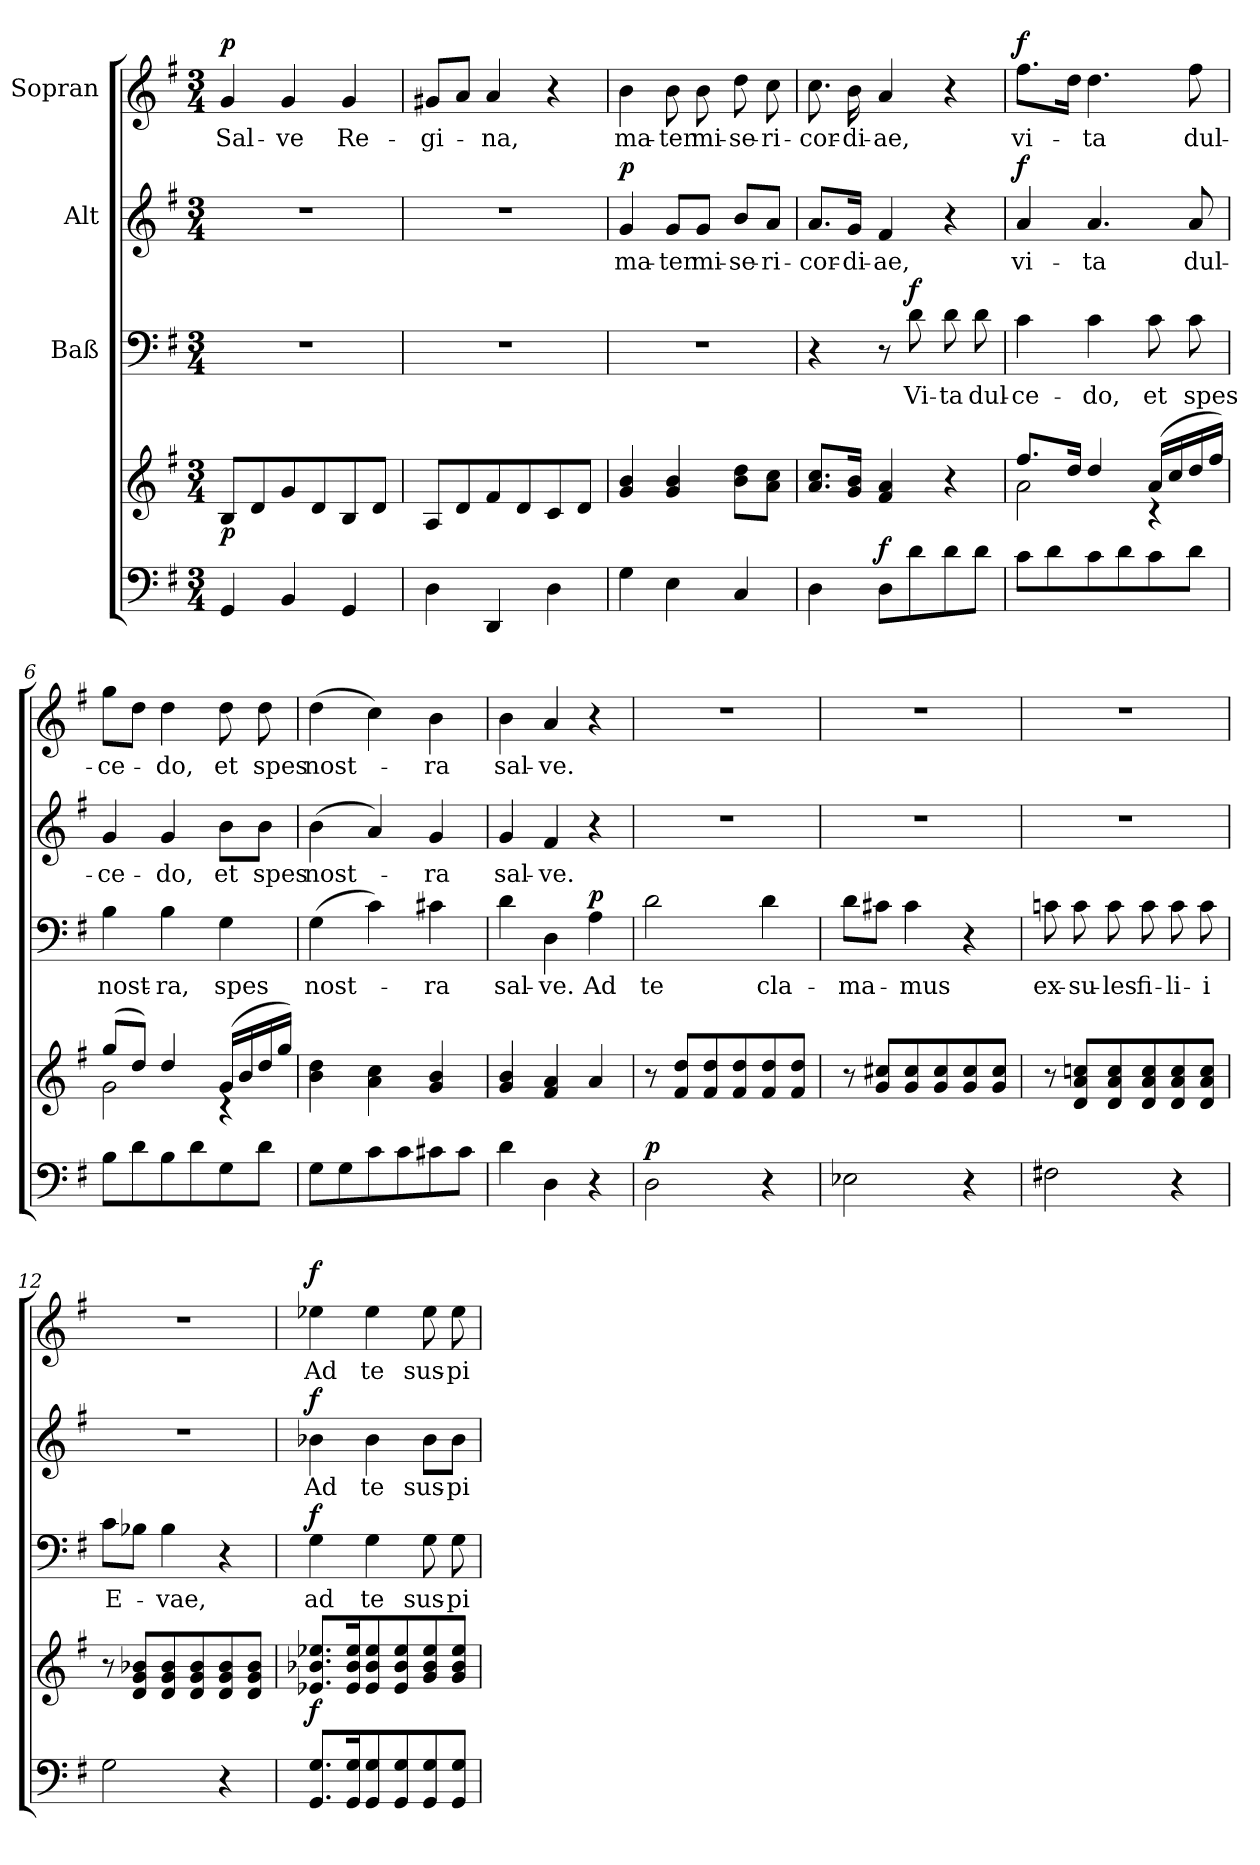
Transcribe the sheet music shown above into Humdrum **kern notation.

**kern	**kern	**dynam	**kern	**text	**dynam	**kern	**text	**dynam	**kern	**text	**dynam
*part4	*part4	*part4	*part3	*part3	*part3	*part2	*part2	*part2	*part1	*part1	*part1
*staff5	*staff4	*staff4/5	*staff3	*staff3	*staff3	*staff2	*staff2	*staff2	*staff1	*staff1	*staff1
*	*	*	*I"Baß	*	*	*I"Alt	*	*	*I"Sopran	*	*
*clefF4	*clefG2	*	*clefF4	*	*	*clefG2	*	*	*clefG2	*	*
*k[f#]	*k[f#]	*	*k[f#]	*	*	*k[f#]	*	*	*k[f#]	*	*
*G:	*G:	*	*G:	*	*	*G:	*	*	*G:	*	*
*M3/4	*M3/4	*	*M3/4	*	*	*M3/4	*	*	*M3/4	*	*
=1	=1	=1	=1	=1	=1	=1	=1	=1	=1	=1	=1
!	!	!LO:DY:b	!	!	!	!	!	!	!	!LO:LY:b	!LO:DY:a
4GG/	8B/L	p	2.r	.	.	2.r	.	.	4g/	Sal-	p
.	8d/	.	.	.	.	.	.	.	.	.	.
!	!	!	!	!	!	!	!	!	!	!LO:LY:b	!
4BB/	8g/	.	.	.	.	.	.	.	4g/	-ve	.
.	8d/	.	.	.	.	.	.	.	.	.	.
!	!	!	!	!	!	!	!	!	!	!LO:LY:b	!
4GG/	8B/	.	.	.	.	.	.	.	4g/	Re-	.
.	8d/J	.	.	.	.	.	.	.	.	.	.
=2	=2	=2	=2	=2	=2	=2	=2	=2	=2	=2	=2
!	!	!	!	!	!	!	!	!	!	!LO:LY:b	!
4D\	8A/L	.	2.r	.	.	2.r	.	.	8g#X/L	-gi-	.
.	8d/	.	.	.	.	.	.	.	8a/J	.	.
!	!	!	!	!	!	!	!	!	!	!LO:LY:b	!
4DD/	8f#/	.	.	.	.	.	.	.	4a/	-na,	.
.	8d/	.	.	.	.	.	.	.	.	.	.
4D\	8c/	.	.	.	.	.	.	.	4r	.	.
.	8d/J	.	.	.	.	.	.	.	.	.	.
=3	=3	=3	=3	=3	=3	=3	=3	=3	=3	=3	=3
!	!	!	!	!	!	!	!LO:LY:b	!LO:DY:a	!	!LO:LY:b	!
4G\	4g/ 4b/	.	2.r	.	.	4g/	ma-	p	4b\	ma-	.
!	!	!	!	!	!	!	!LO:LY:b	!	!	!LO:LY:b	!
4E\	4g/ 4b/	.	.	.	.	8g/L	-ter	.	8b\	-ter	.
!	!	!	!	!	!	!	!LO:LY:b	!	!	!LO:LY:b	!
.	.	.	.	.	.	8g/J	mi-	.	8b\	mi-	.
!	!	!	!	!	!	!	!LO:LY:b	!	!	!LO:LY:b	!
4C/	8b\ 8dd\L	.	.	.	.	8b/L	-se-	.	8dd\	-se-	.
!	!	!	!	!	!	!	!LO:LY:b	!	!	!LO:LY:b	!
.	8a\ 8cc\J	.	.	.	.	8a/J	-ri-	.	8cc\	-ri-	.
!!LO:LB:g=z
=4	=4	=4	=4	=4	=4	=4	=4	=4	=4	=4	=4
!	!	!	!	!	!	!	!LO:LY:b	!	!	!LO:LY:b	!
4D\	8.a/ 8.cc/L	.	4r	.	.	8.a/L	-cor-	.	8.cc\	-cor-	.
!	!	!	!	!	!	!	!LO:LY:b	!	!	!LO:LY:b	!
.	16g/ 16b/Jk	.	.	.	.	16g/Jk	-di-	.	16b\	-di-	.
!	!	!LO:DY:a=2	!	!	!	!	!LO:LY:b	!	!	!LO:LY:b	!
8D\L	4f#/ 4a/	f	8r	.	.	4f#/	-ae,	.	4a/	-ae,	.
!	!	!	!	!LO:LY:b	!LO:DY:a	!	!	!	!	!	!
8d\	.	.	8d\	Vi-	f	.	.	.	.	.	.
!	!	!	!	!LO:LY:b	!	!	!	!	!	!	!
8d\	4r	.	8d\	-ta	.	4r	.	.	4r	.	.
!	!	!	!	!LO:LY:b	!	!	!	!	!	!	!
8d\J	.	.	8d\	dul-	.	.	.	.	.	.	.
=5	=5	=5	=5	=5	=5	=5	=5	=5	=5	=5	=5
*	*^	*	*	*	*	*	*	*	*	*	*
!	!	!	!	!	!LO:LY:b	!	!	!LO:LY:b	!LO:DY:a	!	!LO:LY:b	!LO:DY:a
8c\L	8.ff#/L	2a\	.	4c\	-ce-	.	4a/	vi-	f	8.ff#\L	vi-	f
8d\	.	.	.	.	.	.	.	.	.	.	.	.
.	16dd/Jk	.	.	.	.	.	.	.	.	16dd\Jk	.	.
!	!	!	!	!	!LO:LY:b	!	!	!LO:LY:b	!	!	!LO:LY:b	!
8c\	4dd/	.	.	4c\	-do,	.	4.a/	-ta	.	4.dd\	-ta	.
8d\	.	.	.	.	.	.	.	.	.	.	.	.
!	!	!	!	!	!LO:LY:b	!	!	!	!	!	!	!
8c\	(<16a/LL	4rc	.	8c\	et	.	.	.	.	.	.	.
.	16cc/	.	.	.	.	.	.	.	.	.	.	.
!	!	!	!	!	!LO:LY:b	!	!	!LO:LY:b	!	!	!LO:LY:b	!
8d\J	16dd/	.	.	8c\	spes	.	8a/	dul-	.	8ff#\	dul-	.
.	16ff#/JJ)	.	.	.	.	.	.	.	.	.	.	.
=6	=6	=6	=6	=6	=6	=6	=6	=6	=6	=6	=6	=6
!	!	!	!	!	!LO:LY:b	!	!	!LO:LY:b	!	!	!LO:LY:b	!
8B\L	(<8gg/L	2g\	.	4B\	nost-	.	4g/	-ce-	.	8gg\L	-ce-	.
8d\	8dd/J)	.	.	.	.	.	.	.	.	8dd\J	.	.
!	!	!	!	!	!LO:LY:b	!	!	!LO:LY:b	!	!	!LO:LY:b	!
8B\	4dd/	.	.	4B\	-ra,	.	4g/	-do,	.	4dd\	-do,	.
8d\	.	.	.	.	.	.	.	.	.	.	.	.
!	!	!	!	!	!LO:LY:b	!	!	!LO:LY:b	!	!	!LO:LY:b	!
8G\	(16g/LL	4rc	.	4G\	spes	.	8b\L	et	.	8dd\	et	.
.	16b/	.	.	.	.	.	.	.	.	.	.	.
!	!	!	!	!	!	!	!	!LO:LY:b	!	!	!LO:LY:b	!
8d\J	16dd/	.	.	.	.	.	8b\J	spes	.	8dd\	spes	.
.	16gg/JJ)	.	.	.	.	.	.	.	.	.	.	.
*	*v	*v	*	*	*	*	*	*	*	*	*	*
=7	=7	=7	=7	=7	=7	=7	=7	=7	=7	=7	=7
!	!	!	!	!LO:LY:b	!	!	!LO:LY:b	!	!	!LO:LY:b	!
8G\L	4b\ 4dd\	.	(>4G\	nost-	.	(>4b\	nost-	.	(>4dd\	nost-	.
8G\	.	.	.	.	.	.	.	.	.	.	.
8c\	4a\ 4cc\	.	4c\)	.	.	4a/)	.	.	4cc\)	.	.
8c\	.	.	.	.	.	.	.	.	.	.	.
!	!	!	!	!LO:LY:b	!	!	!LO:LY:b	!	!	!LO:LY:b	!
8c#X\	4g/ 4b/	.	4c#X\	-ra	.	4g/	-ra	.	4b\	-ra	.
8c#\J	.	.	.	.	.	.	.	.	.	.	.
!!LO:PB:g=z
=8	=8	=8	=8	=8	=8	=8	=8	=8	=8	=8	=8
!	!	!	!	!LO:LY:b	!	!	!LO:LY:b	!	!	!LO:LY:b	!
4d\	4g/ 4b/	.	4d\	sal-	.	4g/	sal-	.	4b\	sal-	.
!	!	!	!	!LO:LY:b	!	!	!LO:LY:b	!	!	!LO:LY:b	!
4D\	4f#/ 4a/	.	4D\	-ve.	.	4f#/	-ve.	.	4a/	-ve.	.
!	!	!	!	!LO:LY:b	!LO:DY:a	!	!	!	!	!	!
4r	4a/	.	4A\	Ad	p	4r	.	.	4r	.	.
=9	=9	=9	=9	=9	=9	=9	=9	=9	=9	=9	=9
!	!	!LO:DY:a=2	!	!LO:LY:b	!	!	!	!	!	!	!
2D\	8r	p	2d\	te	.	2.r	.	.	2.r	.	.
.	8f#/ 8dd/L	.	.	.	.	.	.	.	.	.	.
.	8f#/ 8dd/	.	.	.	.	.	.	.	.	.	.
.	8f#/ 8dd/	.	.	.	.	.	.	.	.	.	.
!	!	!	!	!LO:LY:b	!	!	!	!	!	!	!
4r	8f#/ 8dd/	.	4d\	cla-	.	.	.	.	.	.	.
.	8f#/ 8dd/J	.	.	.	.	.	.	.	.	.	.
=10	=10	=10	=10	=10	=10	=10	=10	=10	=10	=10	=10
!	!	!	!	!LO:LY:b	!	!	!	!	!	!	!
2E-X\	8r	.	8d\L	-ma-	.	2.r	.	.	2.r	.	.
.	8g/ 8cc#X/L	.	8c#X\J	.	.	.	.	.	.	.	.
!	!	!	!	!LO:LY:b	!	!	!	!	!	!	!
.	8g/ 8cc#/	.	4c#\	-mus	.	.	.	.	.	.	.
.	8g/ 8cc#/	.	.	.	.	.	.	.	.	.	.
4r	8g/ 8cc#/	.	4r	.	.	.	.	.	.	.	.
.	8g/ 8cc#/J	.	.	.	.	.	.	.	.	.	.
=11	=11	=11	=11	=11	=11	=11	=11	=11	=11	=11	=11
!	!	!	!	!LO:LY:b	!	!	!	!	!	!	!
2F#X\	8r	.	8cn\	ex-	.	2.r	.	.	2.r	.	.
!	!	!	!	!LO:LY:b	!	!	!	!	!	!	!
.	8d/ 8a/ 8ccn/L	.	8c\	-su-	.	.	.	.	.	.	.
!	!	!	!	!LO:LY:b	!	!	!	!	!	!	!
.	8d/ 8a/ 8cc/	.	8c\	-les	.	.	.	.	.	.	.
!	!	!	!	!LO:LY:b	!	!	!	!	!	!	!
.	8d/ 8a/ 8cc/	.	8c\	fi-	.	.	.	.	.	.	.
!	!	!	!	!LO:LY:b	!	!	!	!	!	!	!
4r	8d/ 8a/ 8cc/	.	8c\	-li-	.	.	.	.	.	.	.
!	!	!	!	!LO:LY:b	!	!	!	!	!	!	!
.	8d/ 8a/ 8cc/J	.	8c\	-i	.	.	.	.	.	.	.
!!LO:LB:g=z
=12	=12	=12	=12	=12	=12	=12	=12	=12	=12	=12	=12
!	!	!	!	!LO:LY:b	!	!	!	!	!	!	!
2G\	8r	.	8c\L	E-	.	2.r	.	.	2.r	.	.
.	8d/ 8g/ 8b-X/L	.	8B-X\J	.	.	.	.	.	.	.	.
!	!	!	!	!LO:LY:b	!	!	!	!	!	!	!
.	8d/ 8g/ 8b-/	.	4B-\	-vae,	.	.	.	.	.	.	.
.	8d/ 8g/ 8b-/	.	.	.	.	.	.	.	.	.	.
4r	8d/ 8g/ 8b-/	.	4r	.	.	.	.	.	.	.	.
.	8d/ 8g/ 8b-/J	.	.	.	.	.	.	.	.	.	.
=13	=13	=13	=13	=13	=13	=13	=13	=13	=13	=13	=13
!	!	!LO:DY:b	!	!LO:LY:b	!LO:DY:a	!	!LO:LY:b	!LO:DY:a	!	!LO:LY:b	!LO:DY:a
8.GG/ 8.G/L	8.e-X/ 8.b-X/ 8.ee-X/L	f	4G\	ad	f	4b-X\	Ad	f	4ee-X\	Ad	f
16GG/ 16G/k	16e-/ 16b-/ 16ee-/k	.	.	.	.	.	.	.	.	.	.
!	!	!	!	!LO:LY:b	!	!	!LO:LY:b	!	!	!LO:LY:b	!
8GG/ 8G/	8e-/ 8b-/ 8ee-/	.	4G\	te	.	4b-\	te	.	4ee-\	te	.
8GG/ 8G/	8e-/ 8b-/ 8ee-/	.	.	.	.	.	.	.	.	.	.
!	!	!	!	!LO:LY:b	!	!	!LO:LY:b	!	!	!LO:LY:b	!
8GG/ 8G/	8g/ 8b-/ 8ee-/	.	8G\	sus-	.	8b-\L	sus-	.	8ee-\	sus-	.
!	!	!	!	!LO:LY:b	!	!	!LO:LY:b	!	!	!LO:LY:b	!
8GG/ 8G/J	8g/ 8b-/ 8ee-/J	.	8G\	-pi-	.	8b-\J	-pi-	.	8ee-\	-pi-	.
=	=	=	=	=	=	=	=	=	=	=	=
*-	*-	*-	*-	*-	*-	*-	*-	*-	*-	*-	*-
